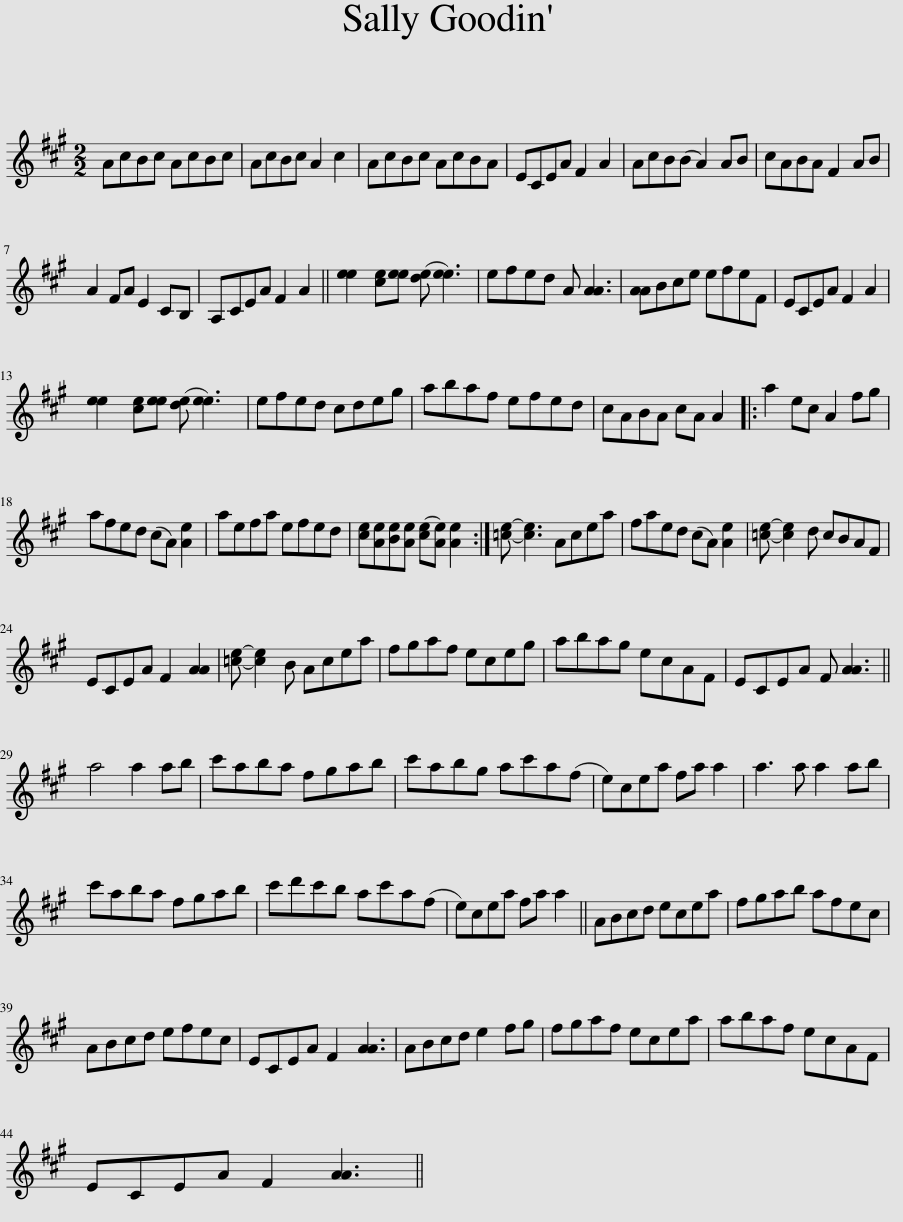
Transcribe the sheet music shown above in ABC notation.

X:1
L:1/8
M:2/2
I:linebreak $
K:A
V:1 treble
V:1
 AcBc AcBc | AcBc A2 c2 | AcBc AcBA | ECEA F2 A2 | AcB(B A2) AB | %5
 cABA F2 AB |$ A2 FA E2 CB, | A,CEA F2 A2 || [ee]2 [ce][ee] ([de] [ee]3) | efed A [AA]3 | %10
 [AA]Bce efeF | ECEA F2 A2 |$ [ee]2 [ce][ee] ([de] [ee]3) | efed cdeg | abaf efed | %15
 cABA cA A2 |: a2 ec A2 fg |$ afed (cA) [Ae]2 | aefa efed | [ce][Ae][Be][Ae] ([ce][Ae]) [Ae]2 :| %20
 [=ce]- [ce]3 Acea | faed (cA) [Ae]2 | [=ce]- [ce]2 d cBAF |$ ECEA F2 [AA]2 | [=ce]- [ce]2 B Acea | %25
 fgaf eceg | abag ecAF | ECEA F [AA]3 ||$ a4 a2 ab | c'aba fgab | %30
 c'abg ac'a(f | e)cea fa a2 | a3 a a2 ab |$ c'aba fgab | c'd'c'b ac'a(f | %35
 e)cea fa a2 || ABcd ecea | fgab afec |$ ABcd efec | ECEA F2 [AA]3 | %40
 ABcd e2 fg | fgaf ecea | abaf ecAF |$ ECEA F2 [AA]3 || %44
